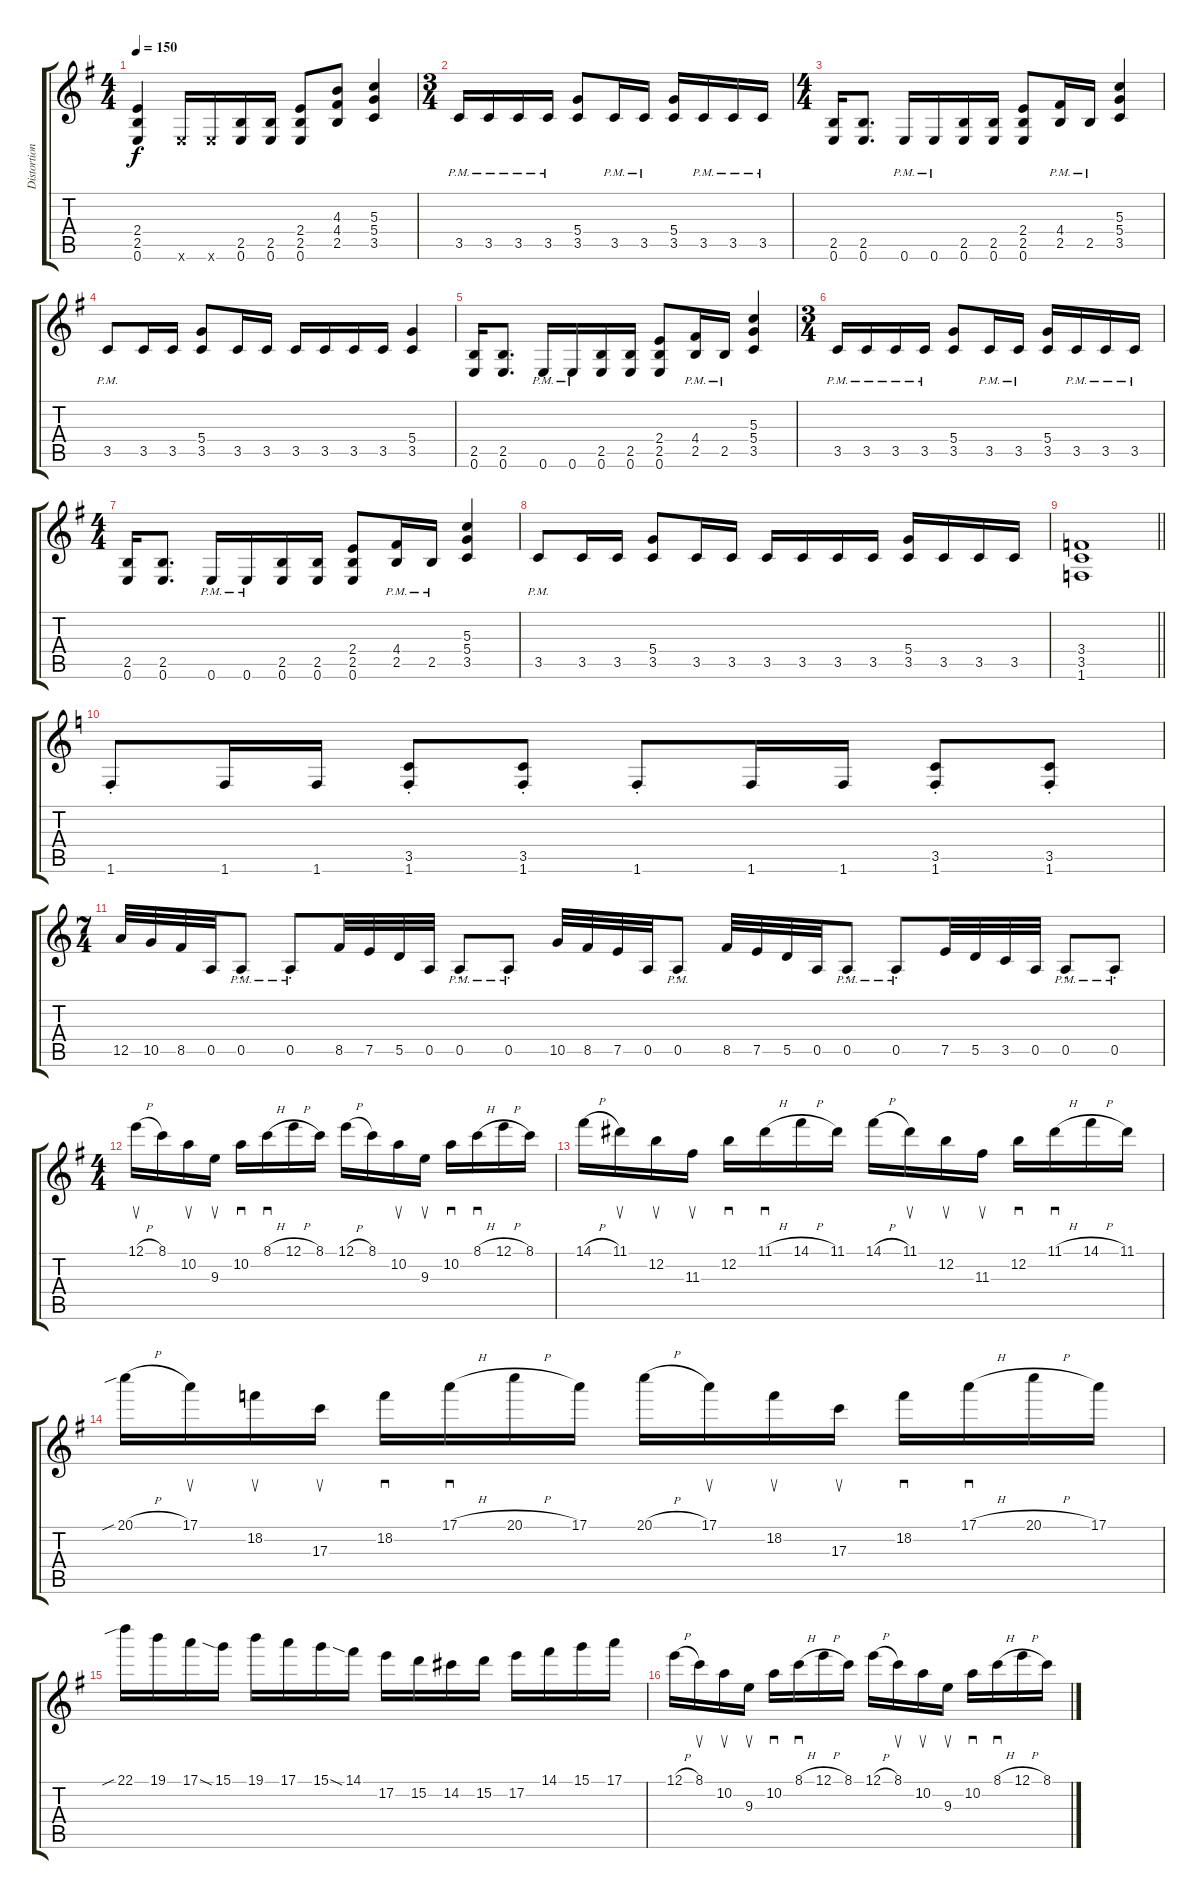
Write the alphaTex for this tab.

\track ("Distortion 1" "Distortion") {instrument distortionguitar}
\staff {score tabs}
\tuning (E4 B3 G3 D3 A2 E2) {hide}
\ts (4 4)
\tempo 150
\clef g2
\ks g
(2.4 2.5 0.6).4{dy f} 0.6{x}.16 0.6{x}.16 (2.5 0.6).16 (2.5 0.6).16 (2.4 2.5 0.6).8 (4.3 4.4 2.5).8 (5.3 5.4 3.5).4 |
\ts (3 4)
3.5{pm}.16 3.5{pm}.16 3.5{pm}.16 3.5{pm}.16 (5.4 3.5).8 3.5{pm}.16 3.5{pm}.16 (5.4 3.5).16 3.5{pm}.16 3.5{pm}.16 3.5{pm}.16 |
\ts (4 4)
(2.5 0.6).16 (2.5 0.6).8{d} 0.6{pm}.16 0.6{pm}.16 (2.5 0.6).16 (2.5 0.6).16 (2.4 2.5 0.6).8 (4.4{pm} 2.5{pm}).16 2.5{pm}.16 (5.3 5.4 3.5).4 |
3.5{pm}.8 3.5.16 3.5.16 (5.4 3.5).8 3.5.16 3.5.16 3.5.16 3.5.16 3.5.16 3.5.16 (5.4 3.5).4 |
(2.5 0.6).16 (2.5 0.6).8{d} 0.6{pm}.16 0.6{pm}.16 (2.5 0.6).16 (2.5 0.6).16 (2.4 2.5 0.6).8 (4.4{pm} 2.5{pm}).16 2.5{pm}.16 (5.3 5.4 3.5).4 |
\ts (3 4)
3.5{pm}.16 3.5{pm}.16 3.5{pm}.16 3.5{pm}.16 (5.4 3.5).8 3.5{pm}.16 3.5{pm}.16 (5.4 3.5).16 3.5{pm}.16 3.5{pm}.16 3.5{pm}.16 |
\ts (4 4)
(2.5 0.6).16 (2.5 0.6).8{d} 0.6{pm}.16 0.6{pm}.16 (2.5 0.6).16 (2.5 0.6).16 (2.4 2.5 0.6).8 (4.4{pm} 2.5{pm}).16 2.5{pm}.16 (5.3 5.4 3.5).4 |
3.5{pm}.8 3.5.16 3.5.16 (5.4 3.5).8 3.5.16 3.5.16 3.5.16 3.5.16 3.5.16 3.5.16 (5.4 3.5).16 3.5.16 3.5.16 3.5.16 |
\barLineRight lightlight
(3.4 3.5 1.6).1 |
\ks c
1.6{st}.8 1.6.16 1.6.16 (3.5{st} 1.6{st}).8 (3.5{st} 1.6{st}).8 1.6{st}.8 1.6.16 1.6.16 (3.5{st} 1.6{st}).8 (3.5{st} 1.6{st}).8 |
\ts (7 4)
12.5.32 10.5.32 8.5.32 0.5.32 0.5{pm st}.8 0.5{pm st}.8 8.5.32 7.5.32 5.5.32 0.5.32 0.5{pm st}.8 0.5{pm st}.8 10.5.32 8.5.32 7.5.32 0.5.32 0.5{pm st}.8 8.5.32 7.5.32 5.5.32 0.5.32 0.5{pm st}.8 0.5{pm st}.8 7.5.32 5.5.32 3.5.32 0.5.32 0.5{pm st}.8 0.5{pm st}.8 |
\ts (4 4)
\ks g
12.1{h}.16{su} 8.1.16 10.2.16{su} 9.3.16{su} 10.2.16{sd} 8.1{h}.16{sd} 12.1{h}.16 8.1.16 12.1{h}.16 8.1.16 10.2.16{su} 9.3.16{su} 10.2.16{sd} 8.1{h}.16{sd} 12.1{h}.16 8.1.16 |
14.1{h}.16 11.1.16{su} 12.2.16{su} 11.3.16{su} 12.2.16{sd} 11.1{h}.16{sd} 14.1{h}.16 11.1.16 14.1{h}.16 11.1.16{su} 12.2.16{su} 11.3.16{su} 12.2.16{sd} 11.1{h}.16{sd} 14.1{h}.16 11.1.16 |
20.1{sib h}.16 17.1.16{su} 18.2.16{su} 17.3.16{su} 18.2.16{sd} 17.1{h}.16{sd} 20.1{h}.16 17.1.16 20.1{h}.16 17.1.16{su} 18.2.16{su} 17.3.16{su} 18.2.16{sd} 17.1{h}.16{sd} 20.1{h}.16 17.1.16 |
22.1{sib}.16 19.1.16 17.1.16 15.1{sia}.16 19.1.16 17.1.16 15.1.16 14.1{sia}.16 17.2.16 15.2.16 14.2.16 15.2.16 17.2.16 14.1.16 15.1.16 17.1.16 |
12.1{h}.16 8.1.16{su} 10.2.16{su} 9.3.16{su} 10.2.16{sd} 8.1{h}.16{sd} 12.1{h}.16 8.1.16 12.1{h}.16 8.1.16{su} 10.2.16{su} 9.3.16{su} 10.2.16{sd} 8.1{h}.16{sd} 12.1{h}.16 8.1.16
